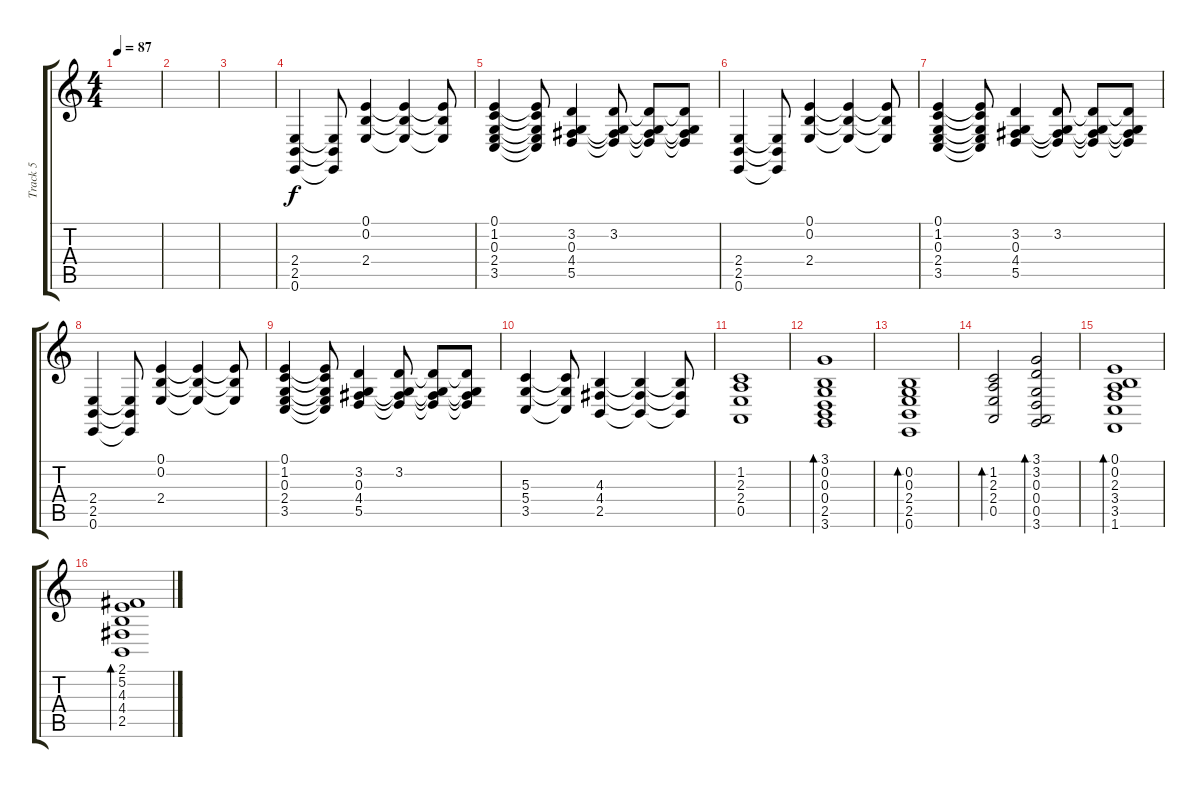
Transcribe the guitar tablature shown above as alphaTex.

\track ("Track 5" "Track 5") {instrument stringensemble1}
\staff {score tabs}
\tuning (E4 B3 G3 D3 A2 E2) {hide}
\ts (4 4)
\tempo 87
\clef g2
\ks c
|
|
|
(2.4 2.5 0.6).4 (2.4{t} 2.5{t} 0.6{t}).8 (0.1 0.2 2.4).4 (0.1{t} 0.2{t} 2.4{t}).4 (0.1{t} 0.2{t} 2.4{t}).8 |
(0.1 1.2 0.3 2.4 3.5).4 (0.1{t} 1.2{t} 0.3{t} 2.4{t} 3.5{t}).8 (3.2 0.3 4.4 5.5).4 (3.2 0.3{t} 4.4{t} 5.5{t}).8 (3.2{t} 0.3{t} 4.4{t} 5.5{t}).8 (3.2{t} 0.3{t} 4.4{t} 5.5{t}).8 |
(2.4 2.5 0.6).4 (2.4{t} 2.5{t} 0.6{t}).8 (0.1 0.2 2.4).4 (0.1{t} 0.2{t} 2.4{t}).4 (0.1{t} 0.2{t} 2.4{t}).8 |
(0.1 1.2 0.3 2.4 3.5).4 (0.1{t} 1.2{t} 0.3{t} 2.4{t} 3.5{t}).8 (3.2 0.3 4.4 5.5).4 (3.2 0.3{t} 4.4{t} 5.5{t}).8 (3.2{t} 0.3{t} 4.4{t} 5.5{t}).8 (3.2{t} 0.3{t} 4.4{t} 5.5{t}).8 |
(2.4 2.5 0.6).4 (2.4{t} 2.5{t} 0.6{t}).8 (0.1 0.2 2.4).4 (0.1{t} 0.2{t} 2.4{t}).4 (0.1{t} 0.2{t} 2.4{t}).8 |
(0.1 1.2 0.3 2.4 3.5).4 (0.1{t} 1.2{t} 0.3{t} 2.4{t} 3.5{t}).8 (3.2 0.3 4.4 5.5).4 (3.2 0.3{t} 4.4{t} 5.5{t}).8 (3.2{t} 0.3{t} 4.4{t} 5.5{t}).8 (3.2{t} 0.3{t} 4.4{t} 5.5{t}).8 |
(5.3 5.4 3.5).4 (5.3{t} 5.4{t} 3.5{t}).8 (4.3 4.4 2.5).4 (4.3{t} 4.4{t} 2.5{t}).4 (4.3{t} 4.4{t} 2.5{t}).8 |
(1.2 2.3 2.4 0.5).1 |
(3.1 0.2 0.3 0.4 2.5 3.6).1{bd 60} |
(0.2 0.3 2.4 2.5 0.6).1{bd 60} |
(1.2 2.3 2.4 0.5).2{bd 60} (3.1 3.2 0.3 0.4 0.5 3.6).2{bd 60} |
(0.1 0.2 2.3 3.4 3.5 1.6).1{bd 60} |
(2.1 5.2 4.3 4.4 2.5).1{bd 60}
